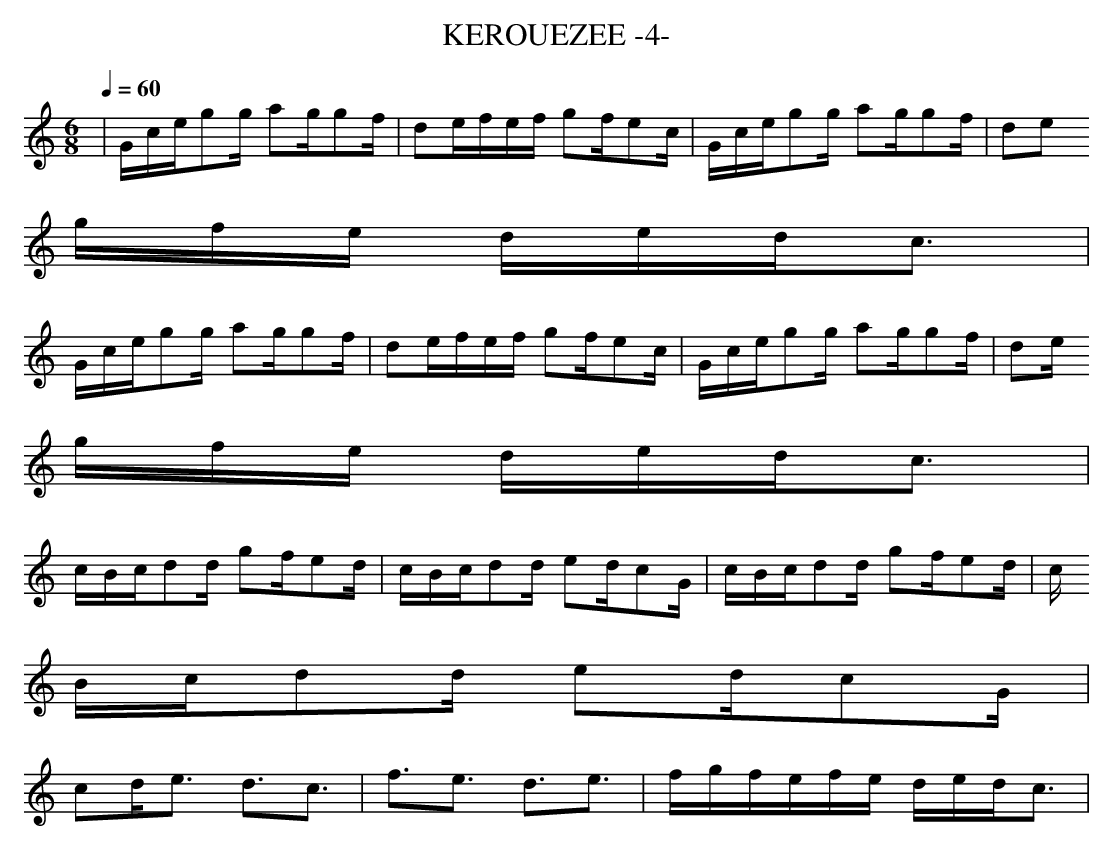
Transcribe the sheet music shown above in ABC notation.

X:1
T:KEROUEZEE -4-
M:6/8
L:1/8
Q:1/4=60
K:C
|G/2c/2e/2gg/2 ag/2gf/2|de/2f/2e/2f/2 gf/2ec/2|G/2c/2e/2gg/2 ag/2gf/2|de
/2g/2f/2e/2 d/2e/2d/2c3/2|
G/2c/2e/2gg/2 ag/2gf/2|de/2f/2e/2f/2 gf/2ec/2|G/2c/2e/2gg/2 ag/2gf/2|de/
2g/2f/2e/2 d/2e/2d/2c3/2|
c/2B/2c/2dd/2 gf/2ed/2|c/2B/2c/2dd/2 ed/2cG/2|c/2B/2c/2dd/2 gf/2ed/2|c/2
B/2c/2dd/2 ed/2cG/2|
cd/2e3/2 d3/2c3/2|f3/2e3/2 d3/2e3/2|f/2g/2f/2e/2f/2e/2 d/2e/2d/2c3/2|
